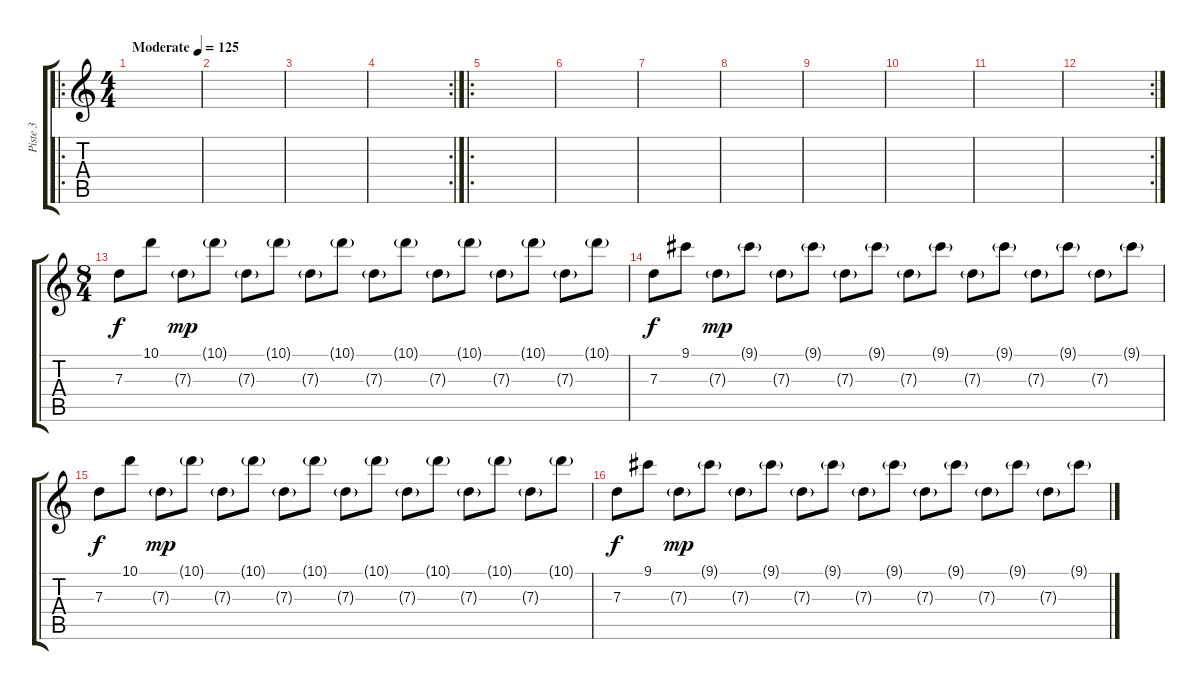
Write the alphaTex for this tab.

\track ("Piste 3" "Piste 3") {instrument electricguitarjazz}
\staff {score tabs}
\tuning (E4 B3 G3 D3 A2 D2) {hide}
\ro
\ts (4 4)
\tempo (125 "Moderate")
\clef g2
\ks c
|
|
|
\rc 2
|
\ro
|
|
|
|
|
|
|
\rc 2
|
\ts (8 4)
7.3.8 10.1.8 7.3{g}.8{dy mp} 10.1{g}.8 7.3{g}.8 10.1{g}.8 7.3{g}.8 10.1{g}.8 7.3{g}.8 10.1{g}.8 7.3{g}.8 10.1{g}.8 7.3{g}.8 10.1{g}.8 7.3{g}.8 10.1{g}.8 |
7.3.8{dy f} 9.1.8 7.3{g}.8{dy mp} 9.1{g}.8 7.3{g}.8 9.1{g}.8 7.3{g}.8 9.1{g}.8 7.3{g}.8 9.1{g}.8 7.3{g}.8 9.1{g}.8 7.3{g}.8 9.1{g}.8 7.3{g}.8 9.1{g}.8 |
7.3.8{dy f} 10.1.8 7.3{g}.8{dy mp} 10.1{g}.8 7.3{g}.8 10.1{g}.8 7.3{g}.8 10.1{g}.8 7.3{g}.8 10.1{g}.8 7.3{g}.8 10.1{g}.8 7.3{g}.8 10.1{g}.8 7.3{g}.8 10.1{g}.8 |
7.3.8{dy f} 9.1.8 7.3{g}.8{dy mp} 9.1{g}.8 7.3{g}.8 9.1{g}.8 7.3{g}.8 9.1{g}.8 7.3{g}.8 9.1{g}.8 7.3{g}.8 9.1{g}.8 7.3{g}.8 9.1{g}.8 7.3{g}.8 9.1{g}.8
